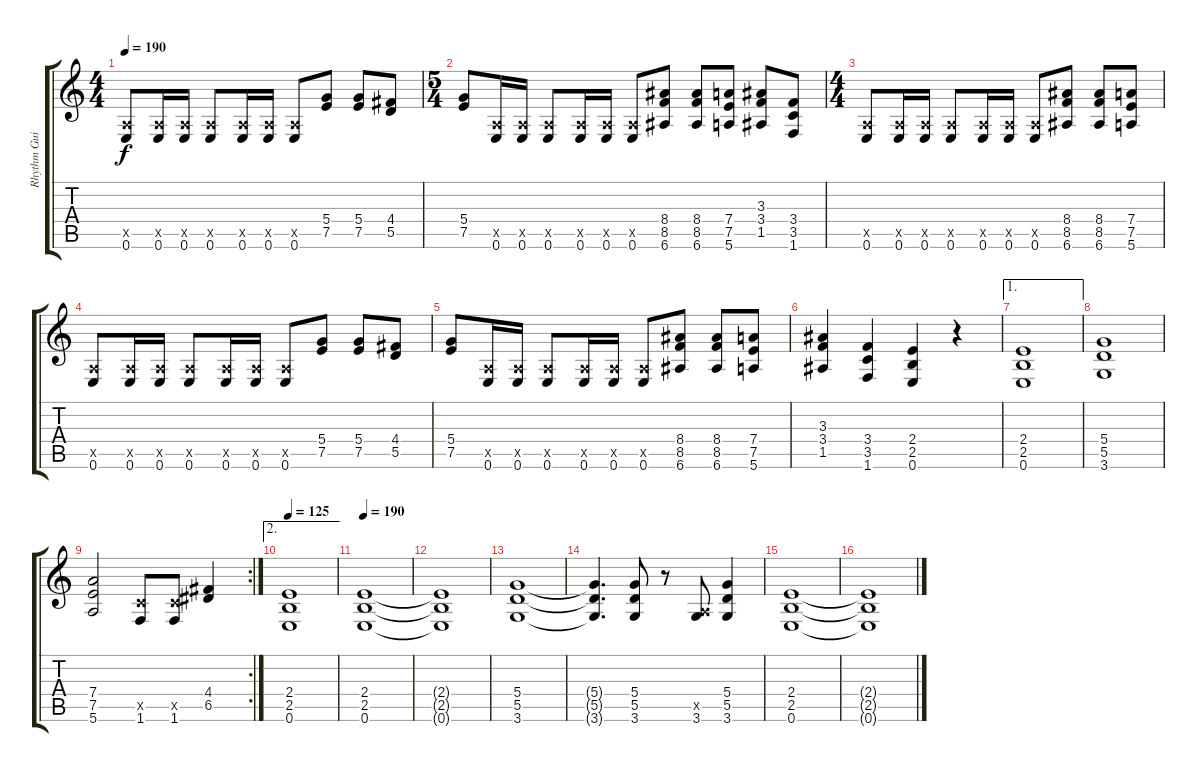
\track ("Rhythm Guitar 1" "Rhythm Gui") {instrument distortionguitar}
\staff {score tabs}
\tuning (E4 B3 G3 D3 A2 E2) {hide}
\ts (4 4)
\tempo 190
\clef g2
\ks c
(0.5{x} 0.6).8{dy f} (0.5{x} 0.6).16 (0.5{x} 0.6).16 (0.5{x} 0.6).8 (0.5{x} 0.6).16 (0.5{x} 0.6).16 (0.5{x} 0.6).8 (5.4 7.5).8 (5.4 7.5).8 (4.4 5.5).8 |
\ts (5 4)
(5.4 7.5).8 (0.5{x} 0.6).16 (0.5{x} 0.6).16 (0.5{x} 0.6).8 (0.5{x} 0.6).16 (0.5{x} 0.6).16 (0.5{x} 0.6).8 (8.4 8.5 6.6).8 (8.4 8.5 6.6).8 (7.4 7.5 5.6).8 (3.3 3.4 1.5).8 (3.4 3.5 1.6).8 |
\ts (4 4)
(0.5{x} 0.6).8 (0.5{x} 0.6).16 (0.5{x} 0.6).16 (0.5{x} 0.6).8 (0.5{x} 0.6).16 (0.5{x} 0.6).16 (0.5{x} 0.6).8 (8.4 8.5 6.6).8 (8.4 8.5 6.6).8 (7.4 7.5 5.6).8 |
(0.5{x} 0.6).8 (0.5{x} 0.6).16 (0.5{x} 0.6).16 (0.5{x} 0.6).8 (0.5{x} 0.6).16 (0.5{x} 0.6).16 (0.5{x} 0.6).8 (5.4 7.5).8 (5.4 7.5).8 (4.4 5.5).8 |
(5.4 7.5).8 (0.5{x} 0.6).16 (0.5{x} 0.6).16 (0.5{x} 0.6).8 (0.5{x} 0.6).16 (0.5{x} 0.6).16 (0.5{x} 0.6).8 (8.4 8.5 6.6).8 (8.4 8.5 6.6).8 (7.4 7.5 5.6).8 |
(3.3 3.4 1.5).4 (3.4 3.5 1.6).4 (2.4 2.5 0.6).4 r.4 |
\ae 1
(2.4 2.5 0.6).1 |
(5.4 5.5 3.6).1 |
\rc 2
(7.4 7.5 5.6).2 (3.5{x} 1.6).8 (3.5{x} 1.6).8 (4.4 6.5).4 |
\ae 2
\tempo 125
(2.4 2.5 0.6).1 |
\tempo 190
(2.4 2.5 0.6).1 |
(2.4{t} 2.5{t} 0.6{t}).1 |
(5.4 5.5 3.6).1 |
(5.4{t} 5.5{t} 3.6{t}).4{d} (5.4 5.5 3.6).8 r.8 (0.5{x} 3.6).8 (5.4 5.5 3.6).4 |
(2.4 2.5 0.6).1 |
(2.4{t} 2.5{t} 0.6{t}).1
